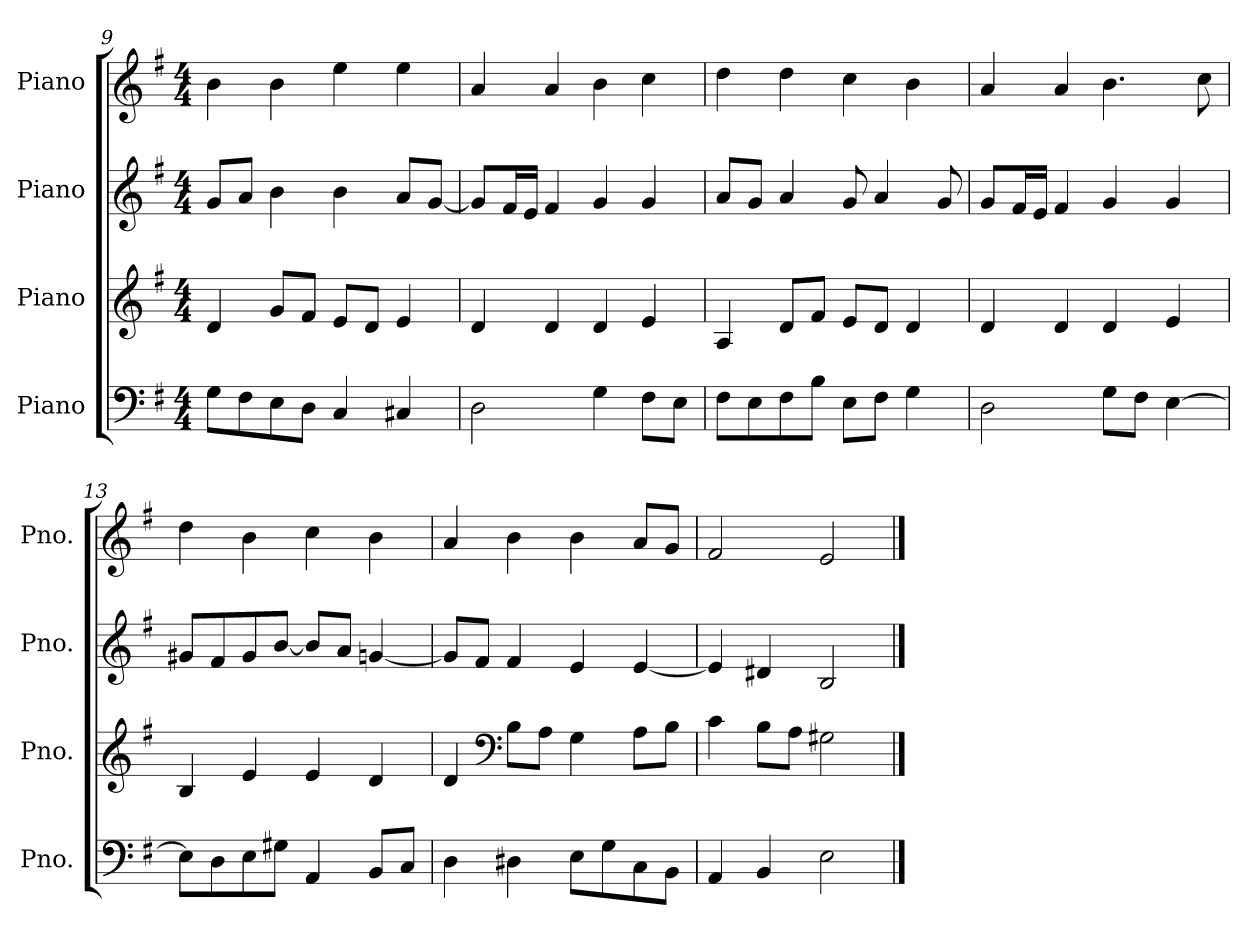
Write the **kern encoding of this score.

**kern	**kern	**kern	**kern
*part4	*part3	*part2	*part1
*staff4	*staff3	*staff2	*staff1
*I"Piano	*I"Piano	*I"Piano	*I"Piano
*I'Pno.	*I'Pno.	*I'Pno.	*I'Pno.
*clefF4	*clefG2	*clefG2	*clefG2
*k[f#]	*k[f#]	*k[f#]	*k[f#]
*M4/4	*M4/4	*M4/4	*M4/4
=9	=9	=9	=9
8G\L	4d/	8g/L	4b\
8F#\	.	8a/J	.
8E\	8g/L	4b\	4b\
8D\J	8f#/J	.	.
4C/	8e/L	4b\	4ee\
.	8d/J	.	.
4C#X/	4e/	8a/L	4ee\
.	.	[8g/J	.
=10	=10	=10	=10
2D\	4d/	8g/L]	4a/
.	.	16f#/L	.
.	.	16e/JJ	.
.	4d/	4f#/	4a/
4G\	4d/	4g/	4b\
8F#\L	4e/	4g/	4cc\
8E\J	.	.	.
!!LO:LB:g=z
=11	=11	=11	=11
8F#\L	4A/	8a/L	4dd\
8E\	.	8g/J	.
8F#\	8d/L	4a/	4dd\
8B\J	8f#/J	.	.
8E\L	8e/L	8g/	4cc\
8F#\J	8d/J	4a/	.
4G\	4d/	.	4b\
.	.	8g/	.
=12	=12	=12	=12
2D\	4d/	8g/L	4a/
.	.	16f#/L	.
.	.	16e/JJ	.
.	4d/	4f#/	4a/
8G\L	4d/	4g/	4.b\
8F#\J	.	.	.
[4E\	4e/	4g/	.
.	.	.	8cc\
=13	=13	=13	=13
8E\L]	4B/	8g#X/L	4dd\
8D\	.	8f#/	.
8E\	4e/	8g#/	4b\
8G#X\J	.	[8b/J	.
4AA/	4e/	8b/L]	4cc\
.	.	8a/J	.
8BB/L	4d/	[4gn/	4b\
8C/J	.	.	.
=14	=14	=14	=14
4D\	4d/	8g/L]	4a/
.	.	8f#/J	.
*	*clefF4	*	*
4D#X\	8B\L	4f#/	4b\
.	8A\J	.	.
8E\L	4G\	4e/	4b\
8G\	.	.	.
8C\	8A\L	[4e/	8a/L
8BB\J	8B\J	.	8g/J
=15	=15	=15	=15
4AA/	4c\	4e/]	2f#/
4BB/	8B\L	4d#X/	.
.	8A\J	.	.
2E\	2G#X\	2B/	2e/
==	==	==	==
*-	*-	*-	*-
